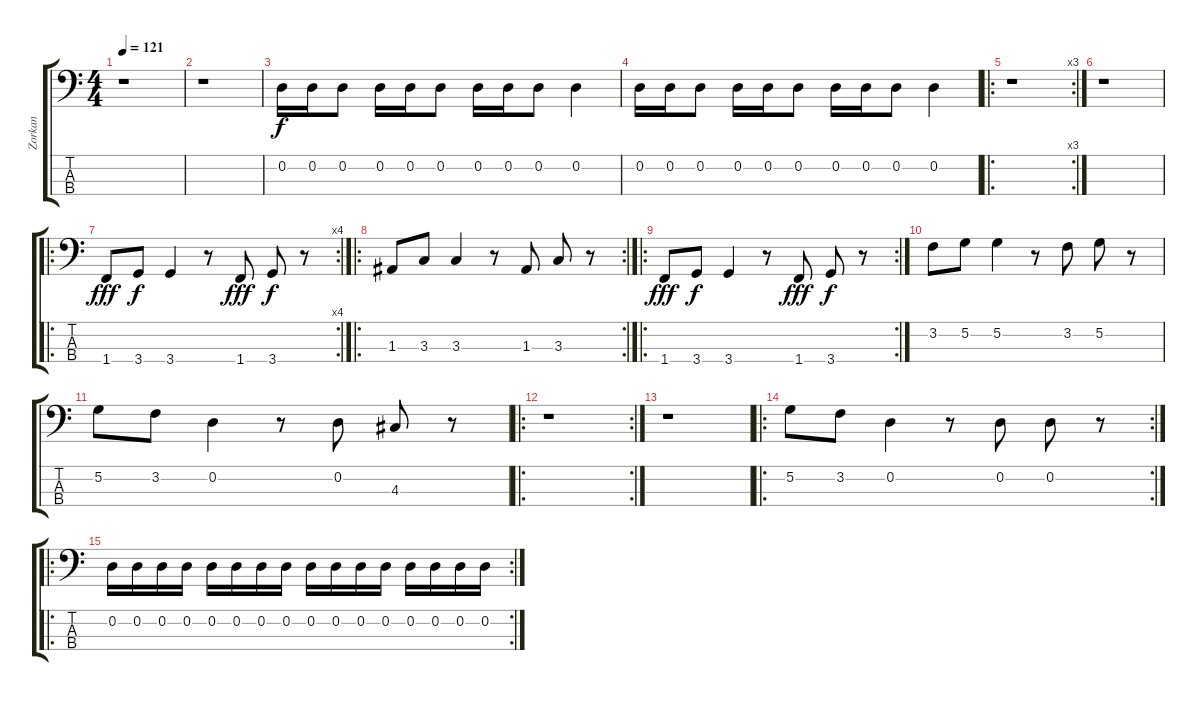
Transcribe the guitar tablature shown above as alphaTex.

\track ("Zorkan" "Zorkan") {instrument acousticbass}
\staff {score tabs}
\tuning (G2 D2 A1 E1) {hide}
\ts (4 4)
\tempo 121
\clef f4
\ks c
r.1{dy f instrument acousticbass} |
r.1 |
0.2.16 0.2.16 0.2.8 0.2.16 0.2.16 0.2.8 0.2.16 0.2.16 0.2.8 0.2.4 |
0.2.16 0.2.16 0.2.8 0.2.16 0.2.16 0.2.8 0.2.16 0.2.16 0.2.8 0.2.4 |
\ro
\rc 3
r.1 |
r.1 |
\ro
\rc 4
1.4.8{dy fff} 3.4.8{dy f} 3.4.4 r.8 1.4.8{dy fff} 3.4.8{dy f} r.8 |
\ro
\rc 2
1.3.8 3.3.8 3.3.4 r.8 1.3.8 3.3.8 r.8 |
\ro
\rc 2
1.4.8{dy fff} 3.4.8{dy f} 3.4.4 r.8 1.4.8{dy fff} 3.4.8{dy f} r.8 |
3.2.8 5.2.8 5.2.4 r.8 3.2.8 5.2.8 r.8 |
5.2.8 3.2.8 0.2.4 r.8 0.2.8 4.3.8 r.8 |
\ro
\rc 2
r.1 |
r.1 |
\ro
\rc 2
5.2.8 3.2.8 0.2.4 r.8 0.2.8 0.2.8 r.8 |
\ro
\rc 2
0.2.16 0.2.16 0.2.16 0.2.16 0.2.16 0.2.16 0.2.16 0.2.16 0.2.16 0.2.16 0.2.16 0.2.16 0.2.16 0.2.16 0.2.16 0.2.16
